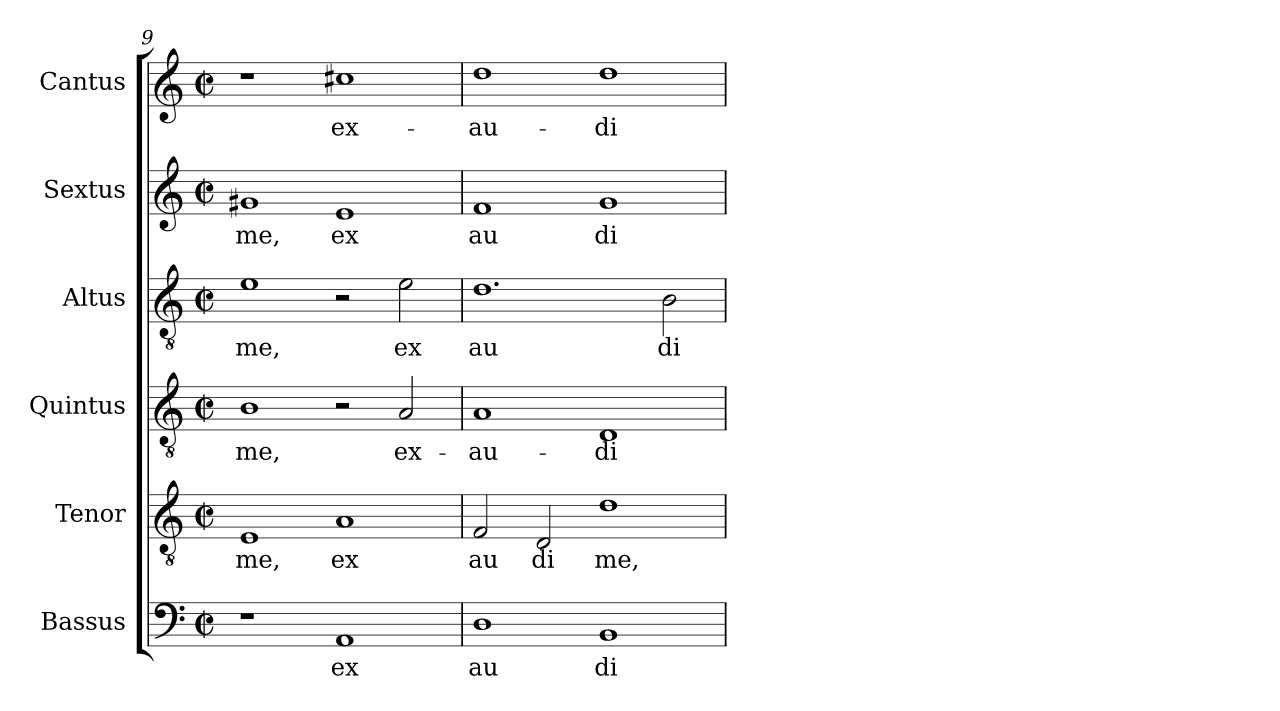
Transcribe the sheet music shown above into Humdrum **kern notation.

**kern	**text	**kern	**text	**kern	**text	**kern	**text	**kern	**text	**kern	**text
*part6	*part6	*part5	*part5	*part4	*part4	*part3	*part3	*part2	*part2	*part1	*part1
*staff6	*staff6	*staff5	*staff5	*staff4	*staff4	*staff3	*staff3	*staff2	*staff2	*staff1	*staff1
*I"Bassus	*	*I"Tenor	*	*I"Quintus	*	*I"Altus	*	*I"Sextus	*	*I"Cantus	*
*clefF4	*	*clefGv2	*	*clefGv2	*	*clefGv2	*	*clefG2	*	*clefG2	*
*M2/2	*	*M2/2	*	*M2/2	*	*M2/2	*	*M2/2	*	*M2/2	*
*met(c|)	*	*met(c|)	*	*met(c|)	*	*met(c|)	*	*met(c|)	*	*met(c|)	*
=9	=9	=9	=9	=9	=9	=9	=9	=9	=9	=9	=9
!	!	!	!LO:LY:b:cj	!	!LO:LY:b:cj	!	!LO:LY:b:cj	!	!LO:LY:b:cj	!	!
1r	.	1E	me,	1B	me,	1e	me,	1g#	me,	1r	.
!	!LO:LY:b:cj	!	!LO:LY:b:cj	!	!	!	!	!	!LO:LY:b:cj	!	!LO:LY:b:cj
1AA	ex	1A	ex	2r	.	2r	.	1e	ex	1cc#X	ex-
!	!	!	!	!	!LO:LY:b:cj	!	!LO:LY:b:cj	!	!	!	!
.	.	.	.	2A/	ex-	2e\	ex	.	.	.	.
=10	=10	=10	=10	=10	=10	=10	=10	=10	=10	=10	=10
!	!LO:LY:b:cj	!	!LO:LY:b:cj	!	!LO:LY:b:cj	!	!LO:LY:b:cj	!	!LO:LY:b:cj	!	!LO:LY:b:cj
1D	au	2F/	au	1A	-au-	1.d	au	1f	au	1dd	-au-
!	!	!	!LO:LY:b:cj	!	!	!	!	!	!	!	!
.	.	2D/	di	.	.	.	.	.	.	.	.
!	!LO:LY:b:cj	!	!LO:LY:b:cj	!	!LO:LY:b:cj	!	!	!	!LO:LY:b:cj	!	!LO:LY:b:cj
1BB	di	1d	me,	1D	-di	.	.	1g	di	1dd	-di
!	!	!	!	!	!	!	!LO:LY:b:cj	!	!	!	!
.	.	.	.	.	.	2B\	di	.	.	.	.
=	=	=	=	=	=	=	=	=	=	=	=
*-	*-	*-	*-	*-	*-	*-	*-	*-	*-	*-	*-
